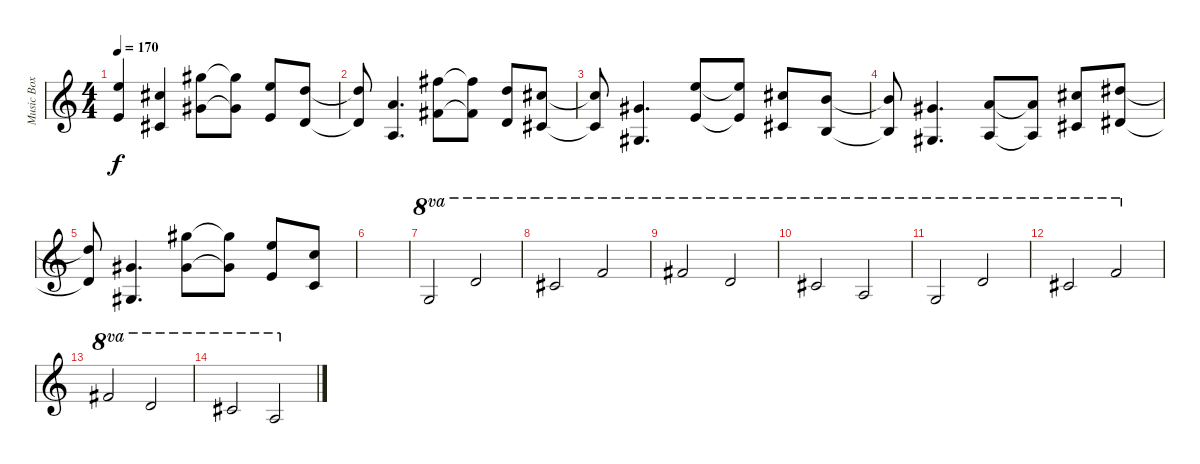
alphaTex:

\track ("Music Box" "Music Box") {instrument musicbox}
\staff {score}
\tuning (Eb4 Bb3 Gb3 Db3 Ab2 Eb2) {hide}
\ts (4 4)
\tempo 170
\clef g2
\ks c
(18.2{t} 15.4{t}).4{dy f} (19.3 17.5).4 (22.2 19.4).8 (22.2{t} 19.4{t}).8 (18.2 15.4).8 (16.2 13.4).8 |
(16.2{t} 13.4{t}).8 (15.3 13.5).4{d} (20.2 17.4).8 (20.2{t} 17.4{t}).8 (16.2 13.4).8 (15.2 12.4).8 |
(15.2{t} 12.4{t}).8 (14.3 12.5).4{d} (18.2 15.4).8 (18.2{t} 15.4{t}).8 (15.2 12.4).8 (17.3 15.5).8 |
(17.3{t} 15.5{t}).8 (14.3 12.5).4{d} (15.3 13.5).8 (15.3{t} 13.5{t}).8 (19.3 17.5).8 (17.2 14.4).8 |
(17.2{t} 14.4{t}).8 (14.3 12.5).4{d} (22.2 19.4).8 (22.2{t} 19.4{t}).8 (18.2 15.4).8 (14.2 11.4).8 |
|
13.3.2{ot 8va volume 16} 20.3.2{ot 8va} |
19.3.2{ot 8va} 19.2.2{ot 8va} |
20.2.2{ot 8va} 20.3.2{ot 8va} |
19.3.2{ot 8va} 15.3.2{ot 8va} |
13.3.2{ot 8va} 20.3.2{ot 8va} |
19.3.2{ot 8va} 19.2.2{ot 8va} |
20.2.2{ot 8va} 20.3.2{ot 8va} |
19.3.2{ot 8va} 15.3.2{ot 8va}
